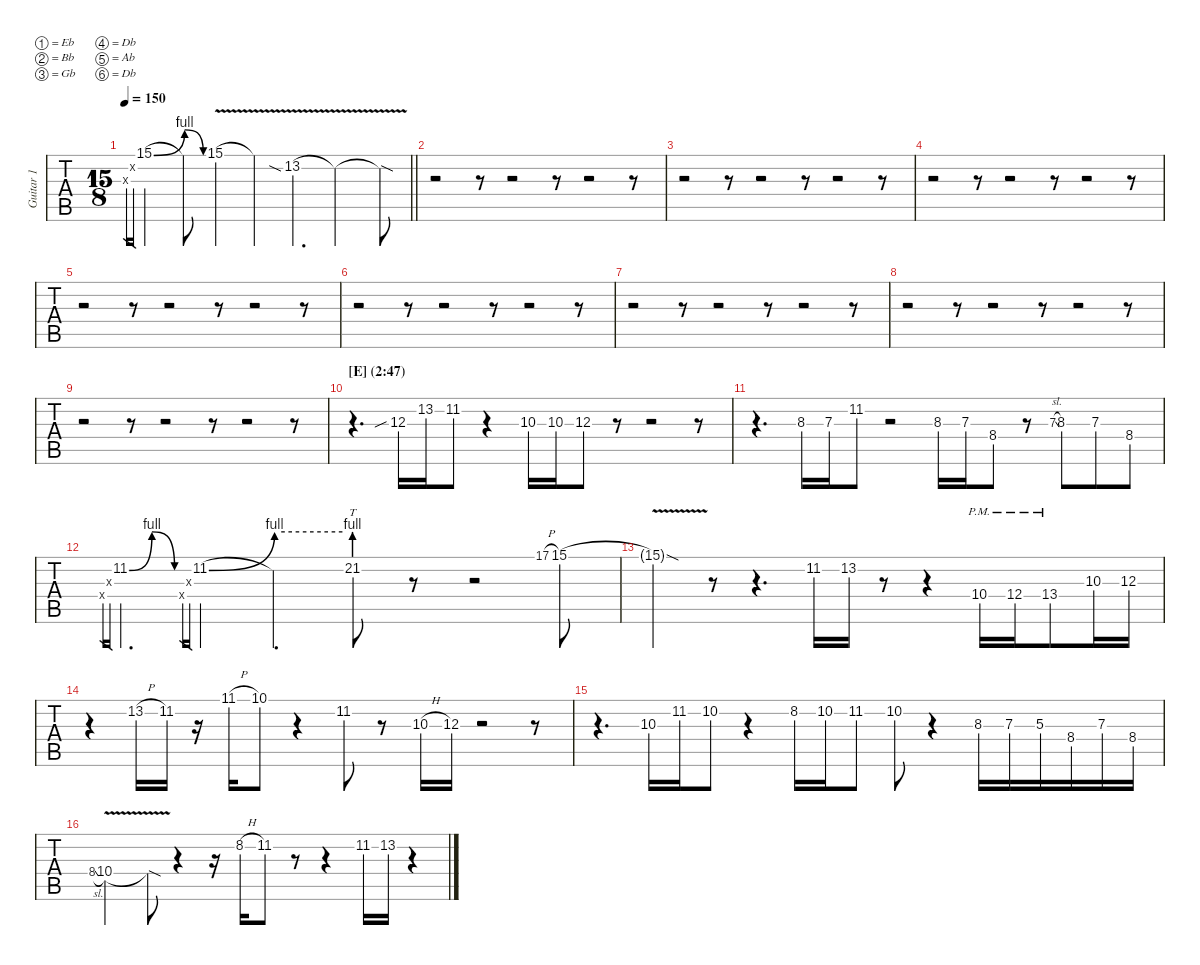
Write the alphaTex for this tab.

\defaultSystemsLayout 2
\hideDynamics
\bracketExtendMode nobrackets
\multiTrackTrackNamePolicy allsystems
\firstSystemTrackNameMode fullname
\otherSystemsTrackNameMode fullname
\otherSystemsTrackNameOrientation horizontal
\track ("Guitar 1" "Guitar 1") {instrument overdrivenguitar}
\staff {tabs}
\tuning (Eb4 Bb3 Gb3 Db3 Ab2 Db2)
\ts (15 8)
\scale
0.978254
\tempo 150
\accidentals auto
\clef g2
\ottava regular
\simile none
\barLineRight lightlight
\ks aminor
0.3{x acc x}.16{gr dy mf} 0.2{x acc x}.16{gr} 15.1{be (bend 0 0 15 4) acc x}.4 15.1{be (release 0 4 31.2 0) t}.8 15.1{v acc x}.4 15.1{v t acc x}.4 13.2{v sia acc #}.4{d} 13.2{v t acc #}.2 13.2{sod t acc #}.8 |
\scale
1.02133 r.2 r.8 r.2 r.8 r.2 r.8 |
\scale
0.97867 r.2 r.8 r.2 r.8 r.2 r.8 |
\scale
1.02248 r.2 r.8 r.2 r.8 r.2 r.8 |
\scale
0.977518 r.2 r.8 r.2 r.8 r.2 r.8 |
\scale
1.02133 r.2 r.8 r.2 r.8 r.2 r.8 |
\scale
0.978671 r.2 r.8 r.2 r.8 r.2 r.8 |
\scale
1.02441 r.2 r.8 r.2 r.8 r.2 r.8 |
\scale
0.975589 r.2 r.8 r.2 r.8 r.2 r.8 |
\section ("E" "(2:47)")
\scale
1.02133 r.4{d} 12.3{sib acc x}.16 13.2{acc #}.16 11.2{st acc #}.8 r.4 10.3{acc #}.16 10.3{acc #}.16 12.3{st acc x}.8 r.8 r.2 r.8 |
\scale
0.978671 r.4{d} 8.3{acc #}.16 7.3{acc x}.16 11.2{st acc #}.8 r.2 8.3{acc #}.16 7.3{acc x}.16 8.4{st acc #}.8 r.8 7.3{sl acc x}.8{gr onbeat} 8.3{acc #}.8 7.3{acc x}.8 8.4{acc #}.8 |
\scale
1.02248 0.4{x acc x}.16{gr} 0.3{x acc x}.16{gr} 11.2{be (bendrelease 0 0 5.3999999999999995 4 23.4 4 31.2 0) acc #}.4{d} 0.4{x acc x}.16{gr} 0.3{x acc x}.16{gr} 11.2{be (bend 0 0 9 4) acc #}.4 11.2{be (hold 0 4 60 4) v t}.4{d} 21.2{be (prebend 0 4 60 4) st}.8{tt} r.8 r.2 17.1{h acc x}.8{gr onbeat} 15.1{acc x}.8 |
\scale
0.977517 15.1{v sod t acc x}.2 r.8 r.4{d} 11.2{acc #}.16 13.2{acc #}.16 r.8 r.4 10.4{pm acc #}.16 12.4{pm acc x}.16 13.4{pm st acc #}.8 10.3{acc #}.16 12.3{acc x}.16 |
\scale
1.024 r.4 13.2{h acc #}.16 11.2{acc #}.16 r.16 11.1{h acc #}.16 10.1{st acc x}.8 r.4 11.2{st acc #}.8 r.8 10.3{h acc #}.16 12.3{acc x}.16 r.2 r.8 |
\scale
0.976005 r.4{d} 10.3{acc #}.16 11.2{acc #}.16 10.2{st acc x}.8 r.4 8.2{acc x}.16 10.2{acc x}.16 11.2{st acc #}.8 10.2{st acc x}.8 r.4 8.3{acc #}.16 7.3{acc x}.16 5.3{acc #}.16 8.4{acc #}.16 7.3{acc x}.16 8.4{acc #}.16 |
\scale
1.02178 8.4{sl acc #}.8{gr} 10.4{v acc #}.2 10.4{sod t acc #}.8 r.4 r.16 8.2{h acc x}.16 11.2{st acc #}.8 r.8 r.4 11.2{acc #}.16 13.2{acc #}.16 r.4
